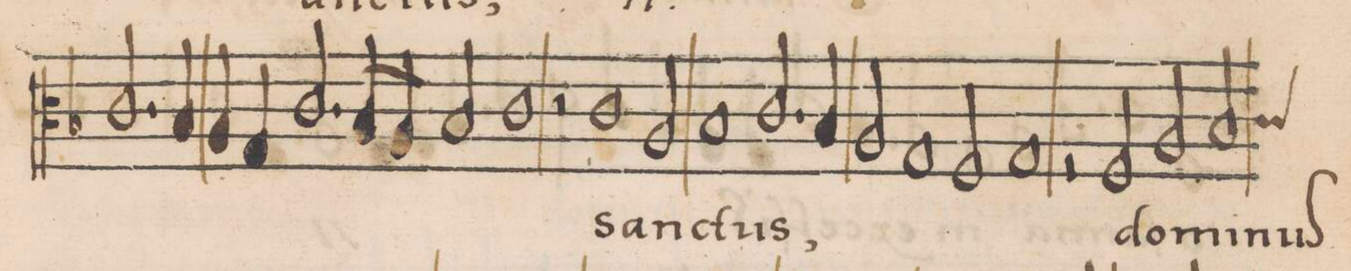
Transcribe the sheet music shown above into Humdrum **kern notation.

**kern	**text
*I"TENOR	*
*clefC3	*
*k[b-]	*
*met(C|)	*
*M2/1	*
2.c/	.
4B-/	.
=10-	=10-
4A/	.
4G/	.
2.c/	.
8B-/L	.
8A/J	.
2B-/	.
=11-	=11-
1c	-tus
*	*Xij
2r	.
1c\	sanc-
=12-	=12-
2A/	.
1B-	-tus,
=13-	=13-
2.c/	.
4B-/	.
2A/	.
1G/	.
=14-	=14-
2F/	.
1G	.
=15-	=15-
2r	.
2F/	do-
2A/	-mi-
*custos:c	*
2B-/	-nuſ
=16-	=16-
*-	*-
